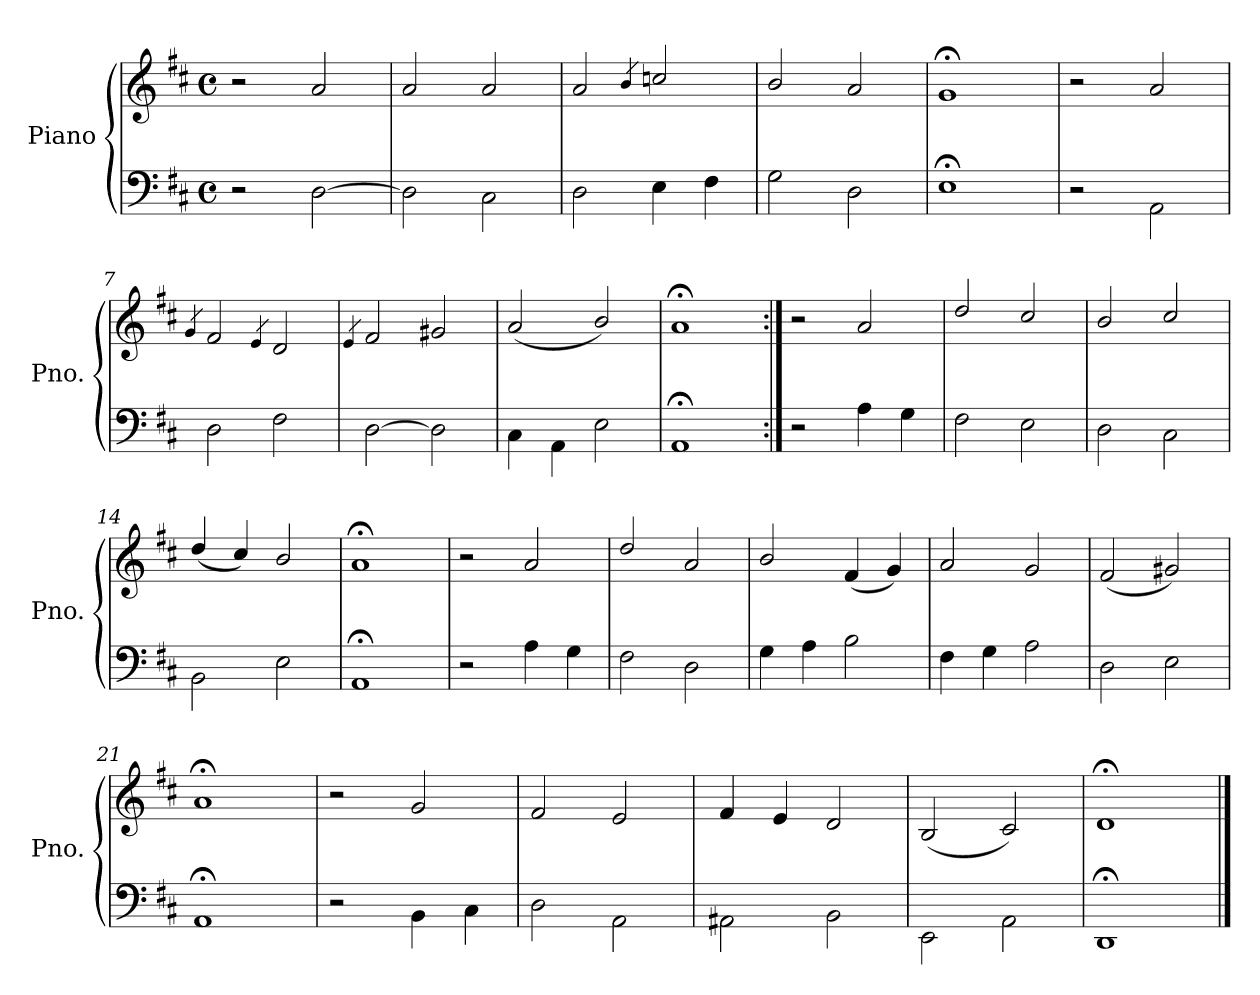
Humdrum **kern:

**kern	**kern
*part1	*part1
*staff2	*staff1
*I"Piano	*
*I'Pno.	*
*clefF4	*clefG2
*k[f#c#]	*k[f#c#]
*D:	*D:
*M4/4	*M4/4
*met(c)	*met(c)
=1	=1
2r	2r
[<2D\	2a/
=2	=2
2D\]	2a/
2C#\	2a/
=3	=3
2D\	2a/
.	4qb/
4E\	2ccn/
4F#\	.
=4	=4
2G\	2b/
2D\	2a/
=5	=5
1E;	1g;<
=6	=6
2r	2r
2AA\	2a/
=7	=7
.	4qg/
2D\	2f#/
.	4qe/
2F#\	2d/
=8	=8
.	4qe/
[<2D\	2f#/
2D\]	2g#X/
=9	=9
4C#\	(2a/
4AA\	.
2E\	2b/)
=10	=10
1AA;	1a;<
!!LO:PB:g=z
=11:|!	=11:|!
2r	2r
4A\	2a/
4G\	.
=12	=12
2F#\	2dd/
2E\	2cc#/
=13	=13
2D\	2b/
2C#\	2cc#/
=14	=14
2BB\	(4dd/
.	4cc#/)
2E\	2b/
=15	=15
1AA;	1a;<
=16	=16
2r	2r
4A\	2a/
4G\	.
=17	=17
2F#\	2dd/
2D\	2a/
=18	=18
4G\	2b/
4A\	.
2B\	(4f#/
.	4g/)
=19	=19
4F#\	2a/
4G\	.
2A\	2g/
=20	=20
2D\	(2f#/
2E\	2g#X/)
=21	=21
1AA;	1a;<
!!LO:LB:g=z
=22	=22
2r	2r
4BB\	2g/
4C#\	.
=23	=23
2D\	2f#/
2AA\	2e/
=24	=24
2AA#X\	4f#/
.	4e/
2BB\	2d/
=25	=25
2EE\	(2B/
2AA\	2c#/)
=26	=26
1DD;	1d;<
==	==
*-	*-
